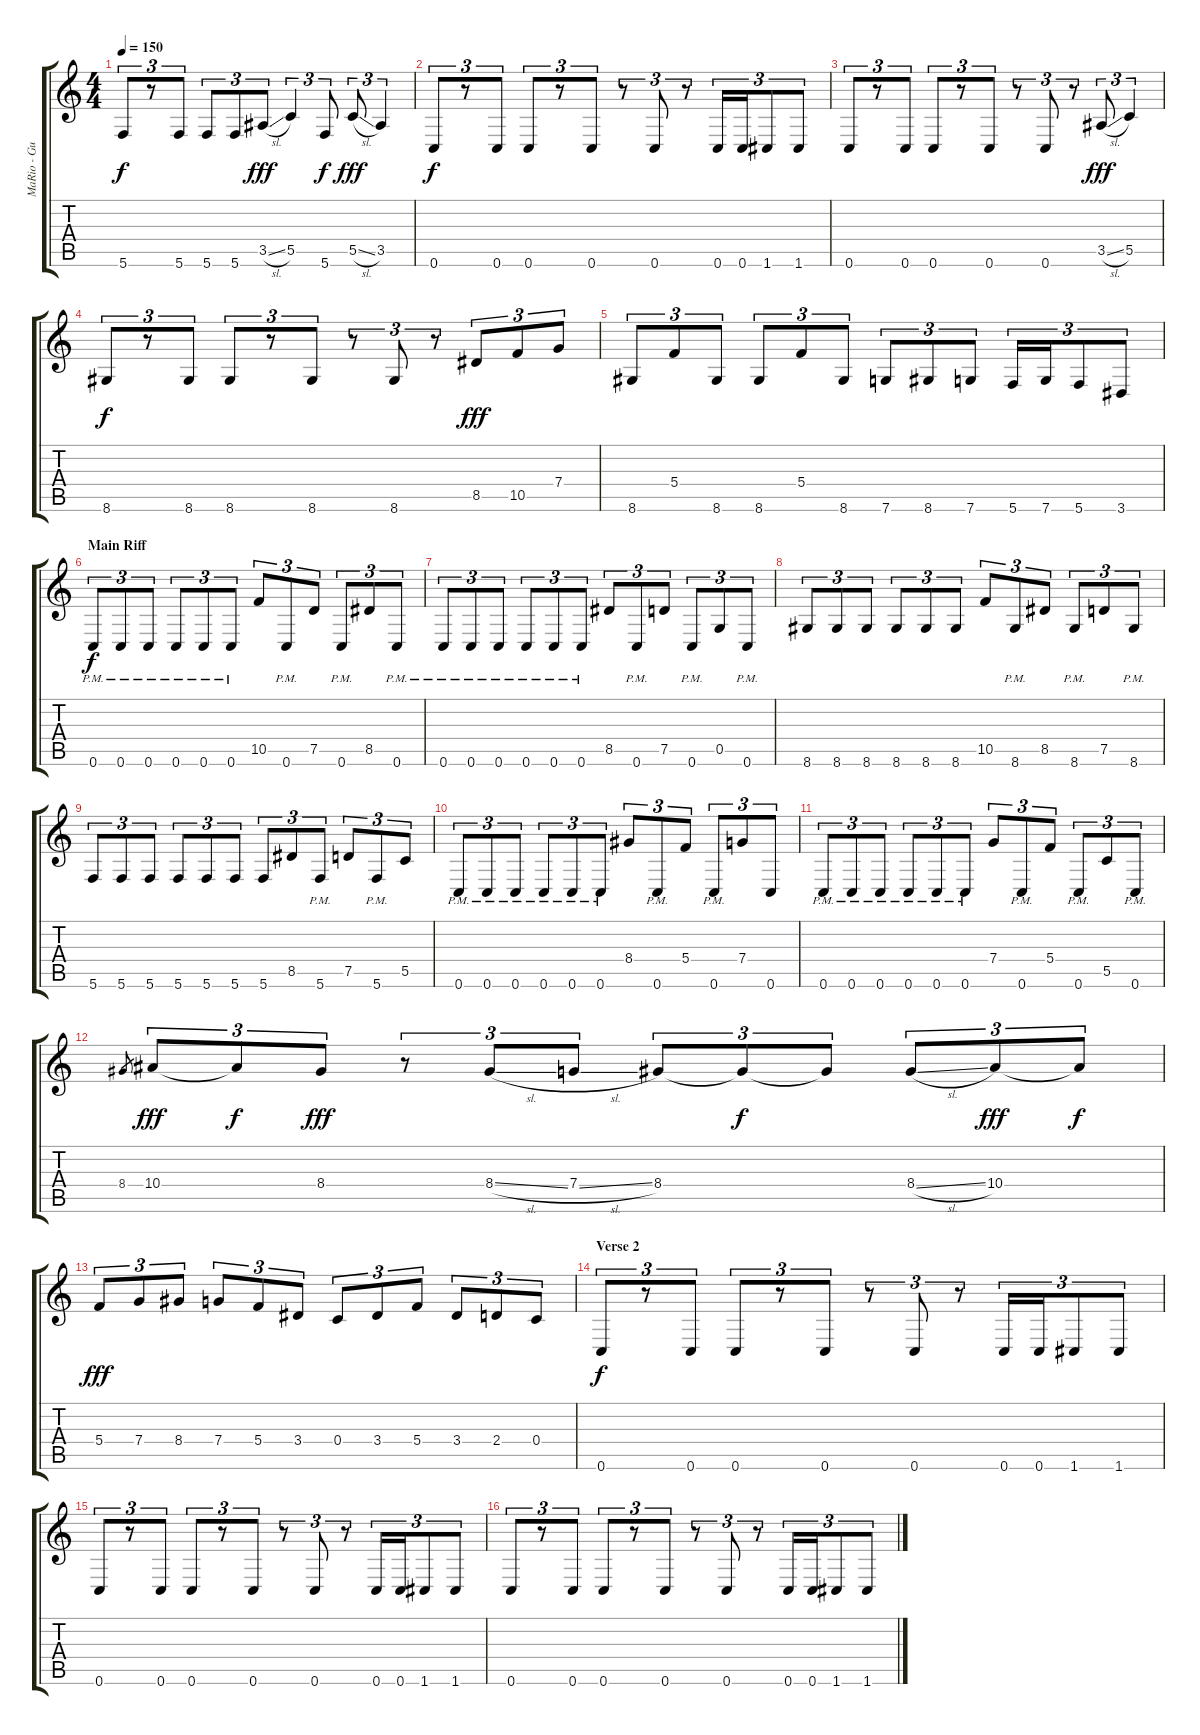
\track ("MaRio - Guitar 2" "MaRio - Gu") {instrument overdrivenguitar}
\staff {score tabs}
\tuning (D4 A3 F3 C3 G2 C2) {hide}
\ts (4 4)
\tempo 150
\clef g2
\ks c
5.6.8{tu (3 2) dy f} r.8{tu (3 2)} 5.6.8{tu (3 2)} 5.6.8{tu (3 2)} 5.6.8{tu (3 2)} 3.5{sl}.8{tu (3 2) dy fff} 5.5.4{tu (3 2)} 5.6.8{tu (3 2) dy f} 5.5{sl}.8{tu (3 2) dy fff} 3.5.4{tu (3 2)} |
0.6.8{tu (3 2) dy f} r.8{tu (3 2)} 0.6.8{tu (3 2)} 0.6.8{tu (3 2)} r.8{tu (3 2)} 0.6.8{tu (3 2)} r.8{tu (3 2)} 0.6.8{tu (3 2)} r.8{tu (3 2)} 0.6.16{tu (3 2)} 0.6.16{tu (3 2)} 1.6.8{tu (3 2)} 1.6.8{tu (3 2)} |
0.6.8{tu (3 2)} r.8{tu (3 2)} 0.6.8{tu (3 2)} 0.6.8{tu (3 2)} r.8{tu (3 2)} 0.6.8{tu (3 2)} r.8{tu (3 2)} 0.6.8{tu (3 2)} r.8{tu (3 2)} 3.5{sl}.8{tu (3 2) dy fff} 5.5.4{tu (3 2)} |
8.6.8{tu (3 2) dy f} r.8{tu (3 2)} 8.6.8{tu (3 2)} 8.6.8{tu (3 2)} r.8{tu (3 2)} 8.6.8{tu (3 2)} r.8{tu (3 2)} 8.6.8{tu (3 2)} r.8{tu (3 2)} 8.5.8{tu (3 2) dy fff} 10.5.8{tu (3 2)} 7.4.8{tu (3 2)} |
8.6.8{tu (3 2)} 5.4.8{tu (3 2)} 8.6.8{tu (3 2)} 8.6.8{tu (3 2)} 5.4.8{tu (3 2)} 8.6.8{tu (3 2)} 7.6.8{tu (3 2)} 8.6.8{tu (3 2)} 7.6.8{tu (3 2)} 5.6.16{tu (3 2)} 7.6.16{tu (3 2)} 5.6.8{tu (3 2)} 3.6.8{tu (3 2)} |
\section ("" "Main Riff")
0.6{pm}.8{tu (3 2) dy f} 0.6{pm}.8{tu (3 2)} 0.6{pm}.8{tu (3 2)} 0.6{pm}.8{tu (3 2)} 0.6{pm}.8{tu (3 2)} 0.6{pm}.8{tu (3 2)} 10.5.8{tu (3 2)} 0.6{pm}.8{tu (3 2)} 7.5.8{tu (3 2)} 0.6{pm}.8{tu (3 2)} 8.5.8{tu (3 2)} 0.6{pm}.8{tu (3 2)} |
0.6{pm}.8{tu (3 2)} 0.6{pm}.8{tu (3 2)} 0.6{pm}.8{tu (3 2)} 0.6{pm}.8{tu (3 2)} 0.6{pm}.8{tu (3 2)} 0.6{pm}.8{tu (3 2)} 8.5.8{tu (3 2)} 0.6{pm}.8{tu (3 2)} 7.5.8{tu (3 2)} 0.6{pm}.8{tu (3 2)} 0.5.8{tu (3 2)} 0.6{pm}.8{tu (3 2)} |
8.6.8{tu (3 2)} 8.6.8{tu (3 2)} 8.6.8{tu (3 2)} 8.6.8{tu (3 2)} 8.6.8{tu (3 2)} 8.6.8{tu (3 2)} 10.5.8{tu (3 2)} 8.6{pm}.8{tu (3 2)} 8.5.8{tu (3 2)} 8.6{pm}.8{tu (3 2)} 7.5.8{tu (3 2)} 8.6{pm}.8{tu (3 2)} |
5.6.8{tu (3 2)} 5.6.8{tu (3 2)} 5.6.8{tu (3 2)} 5.6.8{tu (3 2)} 5.6.8{tu (3 2)} 5.6.8{tu (3 2)} 5.6.8{tu (3 2)} 8.5.8{tu (3 2)} 5.6{pm}.8{tu (3 2)} 7.5.8{tu (3 2)} 5.6{pm}.8{tu (3 2)} 5.5.8{tu (3 2)} |
0.6{pm}.8{tu (3 2)} 0.6{pm}.8{tu (3 2)} 0.6{pm}.8{tu (3 2)} 0.6{pm}.8{tu (3 2)} 0.6{pm}.8{tu (3 2)} 0.6{pm}.8{tu (3 2)} 8.4.8{tu (3 2)} 0.6{pm}.8{tu (3 2)} 5.4.8{tu (3 2)} 0.6{pm}.8{tu (3 2)} 7.4.8{tu (3 2)} 0.6.8{tu (3 2)} |
0.6{pm}.8{tu (3 2)} 0.6{pm}.8{tu (3 2)} 0.6{pm}.8{tu (3 2)} 0.6{pm}.8{tu (3 2)} 0.6{pm}.8{tu (3 2)} 0.6{pm}.8{tu (3 2)} 7.4.8{tu (3 2)} 0.6{pm}.8{tu (3 2)} 5.4.8{tu (3 2)} 0.6{pm}.8{tu (3 2)} 5.5.8{tu (3 2)} 0.6{pm}.8{tu (3 2)} |
8.4.8{gr} 10.4.8{tu (3 2) dy fff} 10.4{t}.8{tu (3 2) dy f} 8.4.8{tu (3 2) dy fff} r.8{tu (3 2)} 8.4{sl}.8{tu (3 2)} 7.4{sl}.8{tu (3 2)} 8.4.8{tu (3 2)} 8.4{t}.8{tu (3 2) dy f} 8.4{t}.8{tu (3 2)} 8.4{sl}.8{tu (3 2)} 10.4.8{tu (3 2) dy fff} 10.4{t}.8{tu (3 2) dy f} |
5.4.8{tu (3 2) dy fff} 7.4.8{tu (3 2)} 8.4.8{tu (3 2)} 7.4.8{tu (3 2)} 5.4.8{tu (3 2)} 3.4.8{tu (3 2)} 0.4.8{tu (3 2)} 3.4.8{tu (3 2)} 5.4.8{tu (3 2)} 3.4.8{tu (3 2)} 2.4.8{tu (3 2)} 0.4.8{tu (3 2)} |
\section ("" "Verse 2")
0.6.8{tu (3 2) dy f} r.8{tu (3 2)} 0.6.8{tu (3 2)} 0.6.8{tu (3 2)} r.8{tu (3 2)} 0.6.8{tu (3 2)} r.8{tu (3 2)} 0.6.8{tu (3 2)} r.8{tu (3 2)} 0.6.16{tu (3 2)} 0.6.16{tu (3 2)} 1.6.8{tu (3 2)} 1.6.8{tu (3 2)} |
0.6.8{tu (3 2)} r.8{tu (3 2)} 0.6.8{tu (3 2)} 0.6.8{tu (3 2)} r.8{tu (3 2)} 0.6.8{tu (3 2)} r.8{tu (3 2)} 0.6.8{tu (3 2)} r.8{tu (3 2)} 0.6.16{tu (3 2)} 0.6.16{tu (3 2)} 1.6.8{tu (3 2)} 1.6.8{tu (3 2)} |
0.6.8{tu (3 2) instrument overdrivenguitar} r.8{tu (3 2)} 0.6.8{tu (3 2)} 0.6.8{tu (3 2)} r.8{tu (3 2)} 0.6.8{tu (3 2)} r.8{tu (3 2)} 0.6.8{tu (3 2)} r.8{tu (3 2)} 0.6.16{tu (3 2)} 0.6.16{tu (3 2)} 1.6.8{tu (3 2)} 1.6.8{tu (3 2)}
